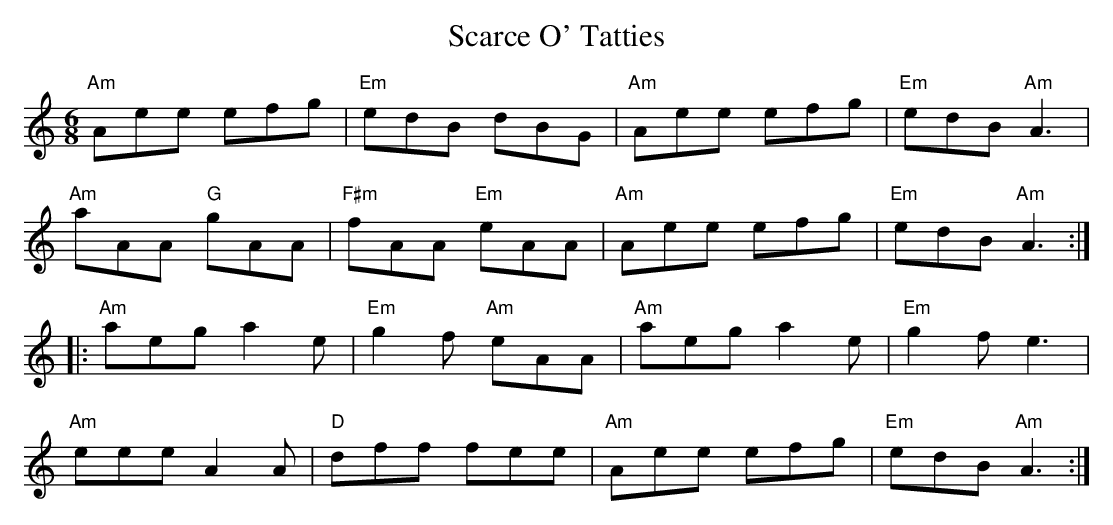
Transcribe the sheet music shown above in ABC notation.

X:1
T:Scarce O' Tatties
M:6/8
K:Am
"Am"Aee efg|"Em"edB dBG|"Am"Aee efg|"Em"edB "Am"A3|
"Am"aAA "G"gAA|"F#m"fAA "Em"eAA|"Am"Aee efg|"Em"edB "Am"A3:|
|:"Am"aeg a2e|"Em"g2f "Am"eAA|"Am"aeg a2e|"Em"g2f e3|
"Am"eee A2A|"D"dff fee|"Am"Aee efg|"Em"edB "Am"A3:|
